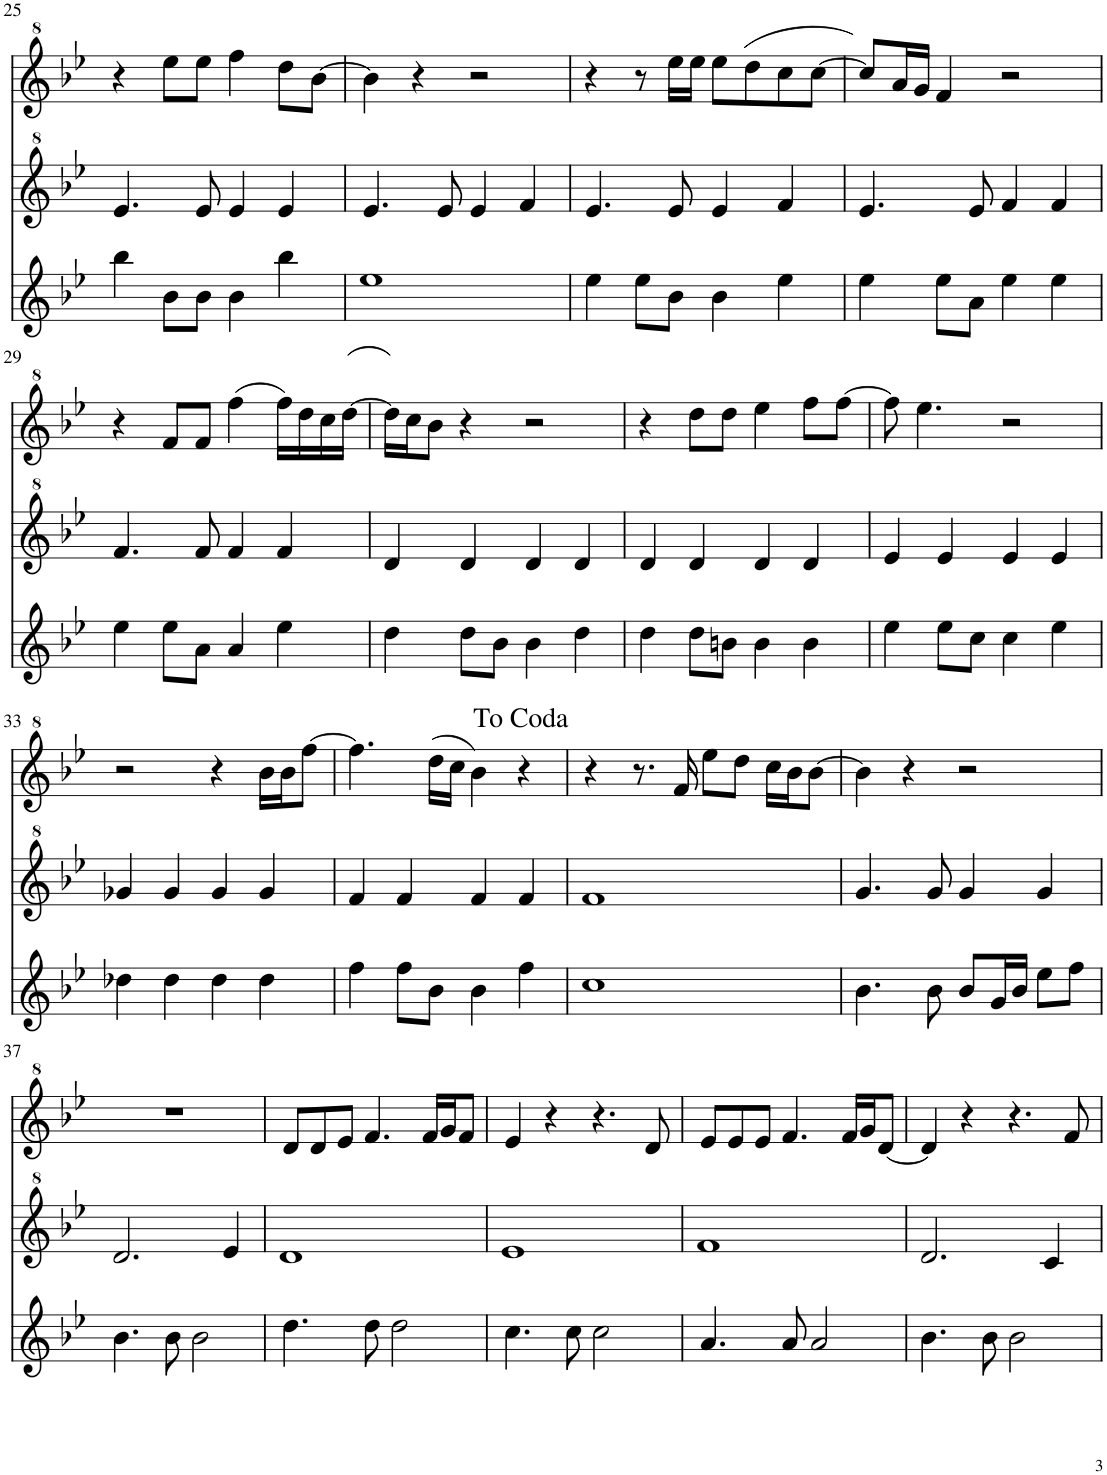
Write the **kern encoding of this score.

**kern	**kern	**kern
*part3	*part2	*part1
*staff3	*staff2	*staff1
*I"A1	*I"S2	*I"S1
!!LO:PB:g=z
*clefG2	*clefG^2	*clefG^2
*k[b-e-]	*k[b-e-]	*k[b-e-]
*M4/4	*M4/4	*M4/4
=25	=25	=25
4bb-\	4.ee-/	4r
8b-\L	.	8eee-\L
8b-\J	8ee-/	8eee-\J
4b-\	4ee-/	4fff\
4bb-\	4ee-/	8ddd\L
.	.	[8bb-\J
=26	=26	=26
1ee-	4.ee-/	4bb-\]
.	.	4r
.	8ee-/	.
.	4ee-/	2r
.	4ff/	.
=27	=27	=27
4ee-\	4.ee-/	4r
8ee-\L	.	8r
8b-\J	8ee-/	16eee-\LL
.	.	16eee-\JJ
4b-\	4ee-/	8eee-\L
.	.	8ddd\
4ee-\	4ff/	8ccc\
.	.	([8ccc\J
=28	=28	=28
4ee-\	4.ee-/	8ccc/L]
.	.	16aa/L
.	.	16gg/JJ)
8ee-\L	.	4ff/
8a\J	8ee-/	.
4ee-\	4ff/	2r
4ee-\	4ff/	.
!!LO:LB:g=z
=29	=29	=29
4ee-\	4.ff/	4r
8ee-\L	.	8ff/L
8a\J	8ff/	8ff/J
4a/	4ff/	(4fff\
4ee-\	4ff/	16fff\LL)
.	.	16ddd\
.	.	16ccc\
.	.	([16ddd\JJ
=30	=30	=30
4dd\	4dd/	16ddd\LL])
.	.	16ccc\J
.	.	8bb-\J
8dd\L	4dd/	4r
8b-\J	.	.
4b-\	4dd/	2r
4dd\	4dd/	.
=31	=31	=31
4dd\	4dd/	4r
8dd\L	4dd/	8ddd\L
8bn\J	.	8ddd\J
4b\	4dd/	4eee-\
4b\	4dd/	8fff\L
.	.	[8fff\J
=32	=32	=32
4ee-\	4ee-/	8fff\]
.	.	4.eee-\
8ee-\L	4ee-/	.
8cc\J	.	.
4cc\	4ee-/	2r
4ee-\	4ee-/	.
!!LO:LB:g=z
=33	=33	=33
4dd-X\	4gg-X/	2r
4dd-\	4gg-/	.
4dd-\	4gg-/	4r
4dd-\	4gg-/	16bb-\LL
.	.	16bb-\J
.	.	[8fff\J
=34	=34	=34
4ff\	4ff/	4.fff\]
8ff\L	4ff/	.
8b-\J	.	(16ddd\LL
.	.	16ccc\JJ
4b-\	4ff/	4bb-\)
4ff\	4ff/	4r
=35	=35	=35
1cc	1ff	4r
.	.	8.r
.	.	16ff/
.	.	8eee-\L
.	.	8ddd\J
.	.	16ccc\LL
.	.	16bb-\J
.	.	[8bb-\J
=36	=36	=36
4.b-\	4.gg/	4bb-\]
.	.	4r
8b-\	8gg/	.
8b-/L	4gg/	2r
16g/L	.	.
16b-/JJ	.	.
8ee-\L	4gg/	.
8ff\J	.	.
!!LO:LB:g=z
=37	=37	=37
4.b-\	2.dd/	1r
8b-\	.	.
2b-\	.	.
.	4ee-/	.
=38	=38	=38
4.dd\	1dd	8dd/L
.	.	8dd/
.	.	8ee-/J
8dd\	.	4.ff/
2dd\	.	.
.	.	16ff/LL
.	.	16gg/J
.	.	8ff/J
=39	=39	=39
4.cc\	1ee-	4ee-/
.	.	4r
8cc\	.	.
2cc\	.	4.r
.	.	8dd/
=40	=40	=40
4.a/	1ff	8ee-/L
.	.	8ee-/
.	.	8ee-/J
8a/	.	4.ff/
2a/	.	.
.	.	16ff/LL
.	.	16gg/J
.	.	[8dd/J
=41	=41	=41
4.b-\	2.dd/	4dd/]
.	.	4r
8b-\	.	.
2b-\	.	4.r
.	4cc/	.
.	.	8ff/
=	=	=
*-	*-	*-
